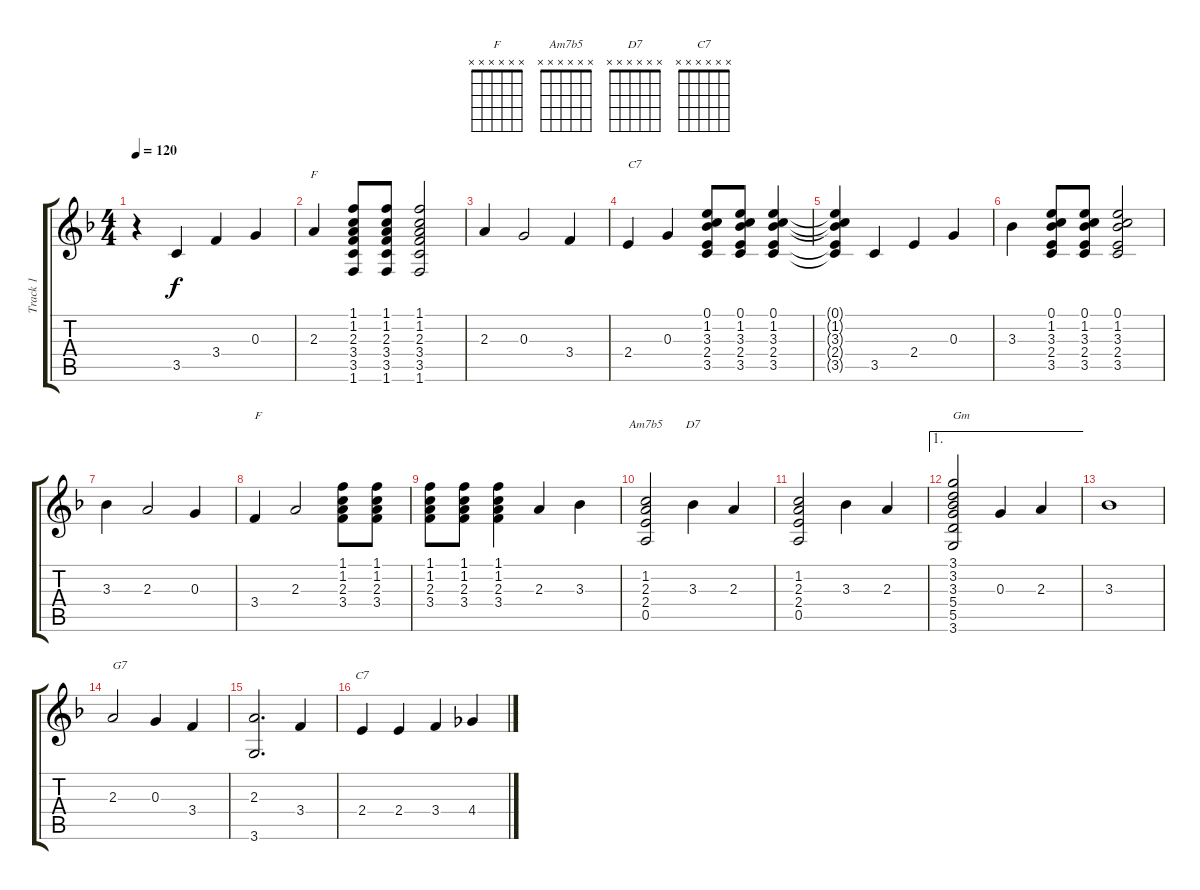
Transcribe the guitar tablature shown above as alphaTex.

\track ("Track 1" "Track 1") {instrument acousticguitarsteel}
\staff {score tabs}
\tuning (E4 B3 G3 D3 A2 E2) {hide}
\chord ("F" x x x x x x)
\chord ("Am7b5" x x x x x x)
\chord ("D7" x x x x x x)
\chord ("C7" x x x x x x)
\ts (4 4)
\tempo 120
\clef g2
\ks f
r.4{dy f instrument acousticguitarsteel} 3.5.4 3.4.4 0.3.4 |
2.3.4{ch "F"} (1.1 1.2 2.3 3.4 3.5 1.6).8 (1.1 1.2 2.3 3.4 3.5 1.6).8 (1.1 1.2 2.3 3.4 3.5 1.6).2 |
2.3.4 0.3.2 3.4.4 |
2.4.4{txt "C7"} 0.3.4 (0.1 1.2 3.3 2.4 3.5).8 (0.1 1.2 3.3 2.4 3.5).8 (0.1 1.2 3.3 2.4 3.5).4 |
(0.1{t} 1.2{t} 3.3{t} 2.4{t} 3.5{t}).4 3.5.4 2.4.4 0.3.4 |
3.3.4 (0.1 1.2 3.3 2.4 3.5).8 (0.1 1.2 3.3 2.4 3.5).8 (0.1 1.2 3.3 2.4 3.5).2 |
3.3.4 2.3.2 0.3.4 |
3.4.4{txt "F"} 2.3.2 (1.1 1.2 2.3 3.4).8 (1.1 1.2 2.3 3.4).8 |
(1.1 1.2 2.3 3.4).8 (1.1 1.2 2.3 3.4).8 (1.1 1.2 2.3 3.4).4 2.3.4 3.3.4 |
(1.2 2.3 2.4 0.5).2{ch "Am7b5"} 3.3.4{ch "D7"} 2.3.4 |
(1.2 2.3 2.4 0.5).2 3.3.4 2.3.4 |
\ae 1
(3.1 3.2 3.3 5.4 5.5 3.6).2{txt "Gm"} 0.3.4 2.3.4 |
3.3.1 |
2.3.2{txt "G7"} 0.3.4 3.4.4 |
(2.3 3.6).2{d} 3.4.4 |
2.4.4{ch "C7"} 2.4.4 3.4.4 4.4.4
